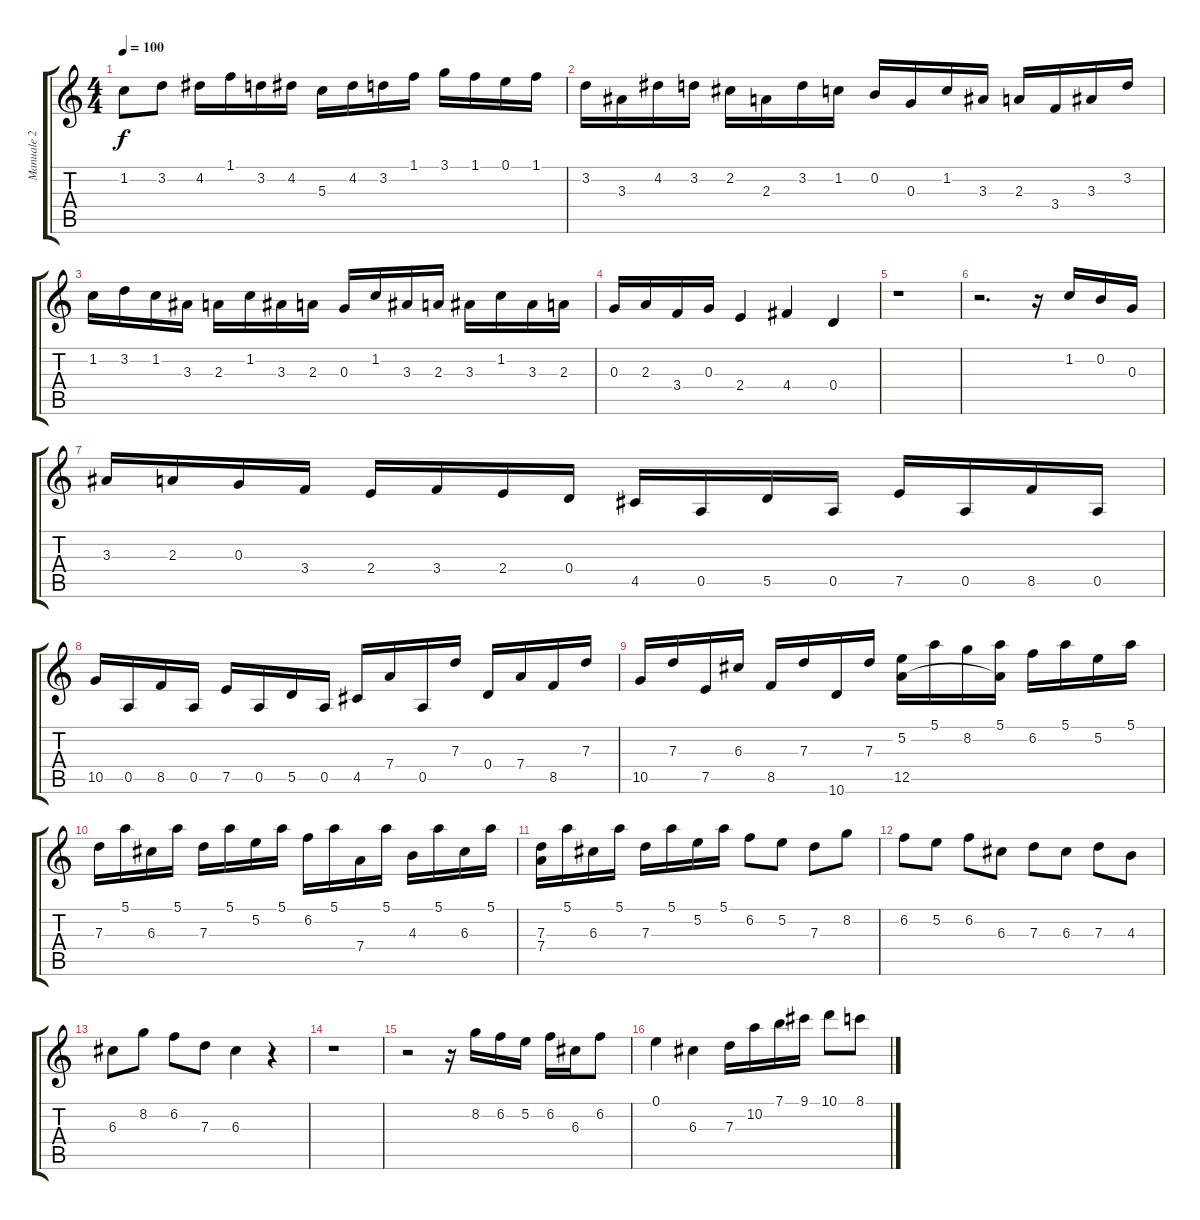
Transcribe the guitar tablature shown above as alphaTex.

\track ("Manuale 2" "Manuale 2") {instrument overdrivenguitar}
\staff {score tabs}
\tuning (E4 B3 G3 D3 A2 E2) {hide}
\ts (4 4)
\tempo 100
\clef g2
\ks c
1.2.8{dy f} 3.2.8 4.2.16 1.1.16 3.2.16 4.2.16 5.3.16 4.2.16 3.2.16 1.1.16 3.1.16 1.1.16 0.1.16 1.1.16 |
3.2.16 3.3.16 4.2.16 3.2.16 2.2.16 2.3.16 3.2.16 1.2.16 0.2.16 0.3.16 1.2.16 3.3.16 2.3.16 3.4.16 3.3.16 3.2.16 |
1.2.16 3.2.16 1.2.16 3.3.16 2.3.16 1.2.16 3.3.16 2.3.16 0.3.16 1.2.16 3.3.16 2.3.16 3.3.16 1.2.16 3.3.16 2.3.16 |
0.3.16 2.3.16 3.4.16 0.3.16 2.4.4 4.4.4 0.4.4 |
r.1 |
r.2{d} r.16 1.2.16 0.2.16 0.3.16 |
3.3.16 2.3.16 0.3.16 3.4.16 2.4.16 3.4.16 2.4.16 0.4.16 4.5.16 0.5.16 5.5.16 0.5.16 7.5.16 0.5.16 8.5.16 0.5.16 |
10.5.16 0.5.16 8.5.16 0.5.16 7.5.16 0.5.16 5.5.16 0.5.16 4.5.16 7.4.16 0.5.16 7.3.16 0.4.16 7.4.16 8.5.16 7.3.16 |
10.5.16 7.3.16 7.5.16 6.3.16 8.5.16 7.3.16 10.6.16 7.3.16 (5.2 12.5).16 5.1.16 8.2.16 (5.1 12.5{t}).16 6.2.16 5.1.16 5.2.16 5.1.16 |
7.3.16 5.1.16 6.3.16 5.1.16 7.3.16 5.1.16 5.2.16 5.1.16 6.2.16 5.1.16 7.4.16 5.1.16 4.3.16 5.1.16 6.3.16 5.1.16 |
(7.3 7.4).16 5.1.16 6.3.16 5.1.16 7.3.16 5.1.16 5.2.16 5.1.16 6.2.8 5.2.8 7.3.8 8.2.8 |
6.2.8 5.2.8 6.2.8 6.3.8 7.3.8 6.3.8 7.3.8 4.3.8 |
6.3.8 8.2.8 6.2.8 7.3.8 6.3.4 r.4 |
r.1 |
r.2 r.16 8.2.16 6.2.16 5.2.16 6.2.16 6.3.16 6.2.8 |
0.1.4 6.3.4 7.3.16 10.2.16 7.1.16 9.1.16 10.1.8 8.1.8
